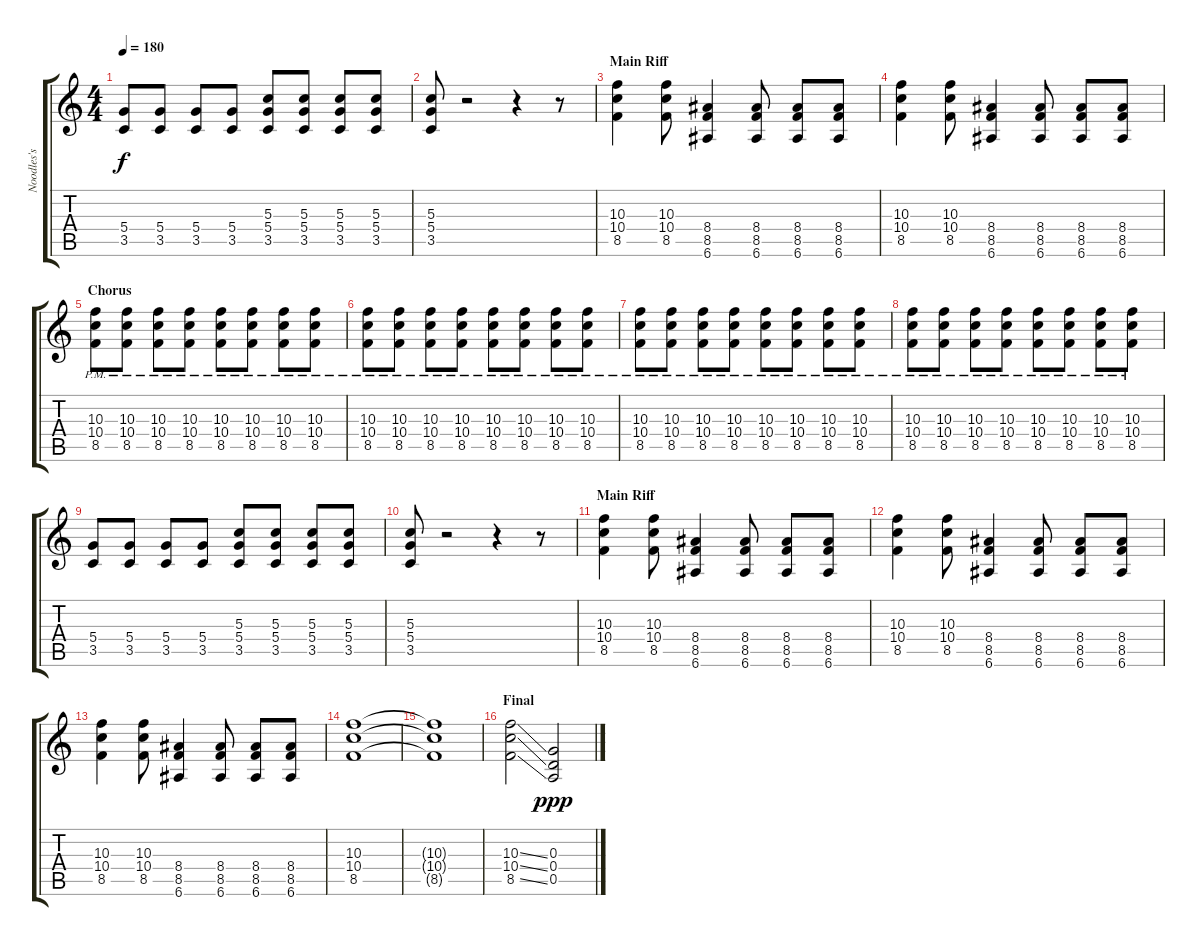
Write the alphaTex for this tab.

\track ("Noodles's guitar" "Noodles's ") {instrument overdrivenguitar}
\staff {score tabs}
\tuning (E4 B3 G3 D3 A2 E2) {hide}
\ts (4 4)
\tempo 180
\clef g2
\ks c
(5.4 3.5).8{dy f} (5.4 3.5).8 (5.4 3.5).8 (5.4 3.5).8 (5.3 5.4 3.5).8 (5.3 5.4 3.5).8 (5.3 5.4 3.5).8 (5.3 5.4 3.5).8 |
(5.3 5.4 3.5).8 r.2 r.4 r.8 |
\section ("" "Main Riff")
(10.3 10.4 8.5).4 (10.3 10.4 8.5).8 (8.4 8.5 6.6).4 (8.4 8.5 6.6).8 (8.4 8.5 6.6).8 (8.4 8.5 6.6).8 |
(10.3 10.4 8.5).4 (10.3 10.4 8.5).8 (8.4 8.5 6.6).4 (8.4 8.5 6.6).8 (8.4 8.5 6.6).8 (8.4 8.5 6.6).8 |
\section ("" "Chorus")
(10.3{pm} 10.4{pm} 8.5{pm}).8 (10.3{pm} 10.4{pm} 8.5{pm}).8 (10.3{pm} 10.4{pm} 8.5{pm}).8 (10.3{pm} 10.4{pm} 8.5{pm}).8 (10.3{pm} 10.4{pm} 8.5{pm}).8 (10.3{pm} 10.4{pm} 8.5{pm}).8 (10.3{pm} 10.4{pm} 8.5{pm}).8 (10.3{pm} 10.4{pm} 8.5{pm}).8 |
(10.3{pm} 10.4{pm} 8.5{pm}).8 (10.3{pm} 10.4{pm} 8.5{pm}).8 (10.3{pm} 10.4{pm} 8.5{pm}).8 (10.3{pm} 10.4{pm} 8.5{pm}).8 (10.3{pm} 10.4{pm} 8.5{pm}).8 (10.3{pm} 10.4{pm} 8.5{pm}).8 (10.3{pm} 10.4{pm} 8.5{pm}).8 (10.3{pm} 10.4{pm} 8.5{pm}).8 |
(10.3{pm} 10.4{pm} 8.5{pm}).8 (10.3{pm} 10.4{pm} 8.5{pm}).8 (10.3{pm} 10.4{pm} 8.5{pm}).8 (10.3{pm} 10.4{pm} 8.5{pm}).8 (10.3{pm} 10.4{pm} 8.5{pm}).8 (10.3{pm} 10.4{pm} 8.5{pm}).8 (10.3{pm} 10.4{pm} 8.5{pm}).8 (10.3{pm} 10.4{pm} 8.5{pm}).8 |
(10.3{pm} 10.4{pm} 8.5{pm}).8 (10.3{pm} 10.4{pm} 8.5{pm}).8 (10.3{pm} 10.4{pm} 8.5{pm}).8 (10.3{pm} 10.4{pm} 8.5{pm}).8 (10.3{pm} 10.4{pm} 8.5{pm}).8 (10.3{pm} 10.4{pm} 8.5{pm}).8 (10.3{pm} 10.4{pm} 8.5{pm}).8 (10.3{pm} 10.4{pm} 8.5{pm}).8 |
(5.4 3.5).8 (5.4 3.5).8 (5.4 3.5).8 (5.4 3.5).8 (5.3 5.4 3.5).8 (5.3 5.4 3.5).8 (5.3 5.4 3.5).8 (5.3 5.4 3.5).8 |
(5.3 5.4 3.5).8 r.2 r.4 r.8 |
\section ("" "Main Riff")
(10.3 10.4 8.5).4 (10.3 10.4 8.5).8 (8.4 8.5 6.6).4 (8.4 8.5 6.6).8 (8.4 8.5 6.6).8 (8.4 8.5 6.6).8 |
(10.3 10.4 8.5).4 (10.3 10.4 8.5).8 (8.4 8.5 6.6).4 (8.4 8.5 6.6).8 (8.4 8.5 6.6).8 (8.4 8.5 6.6).8 |
(10.3 10.4 8.5).4 (10.3 10.4 8.5).8 (8.4 8.5 6.6).4 (8.4 8.5 6.6).8 (8.4 8.5 6.6).8 (8.4 8.5 6.6).8 |
(10.3 10.4 8.5).1 |
(10.3{t} 10.4{t} 8.5{t}).1 |
\section ("" "Final")
(10.3{ss} 10.4{ss} 8.5{ss}).2 (0.3 0.4 0.5).2{dy ppp}
